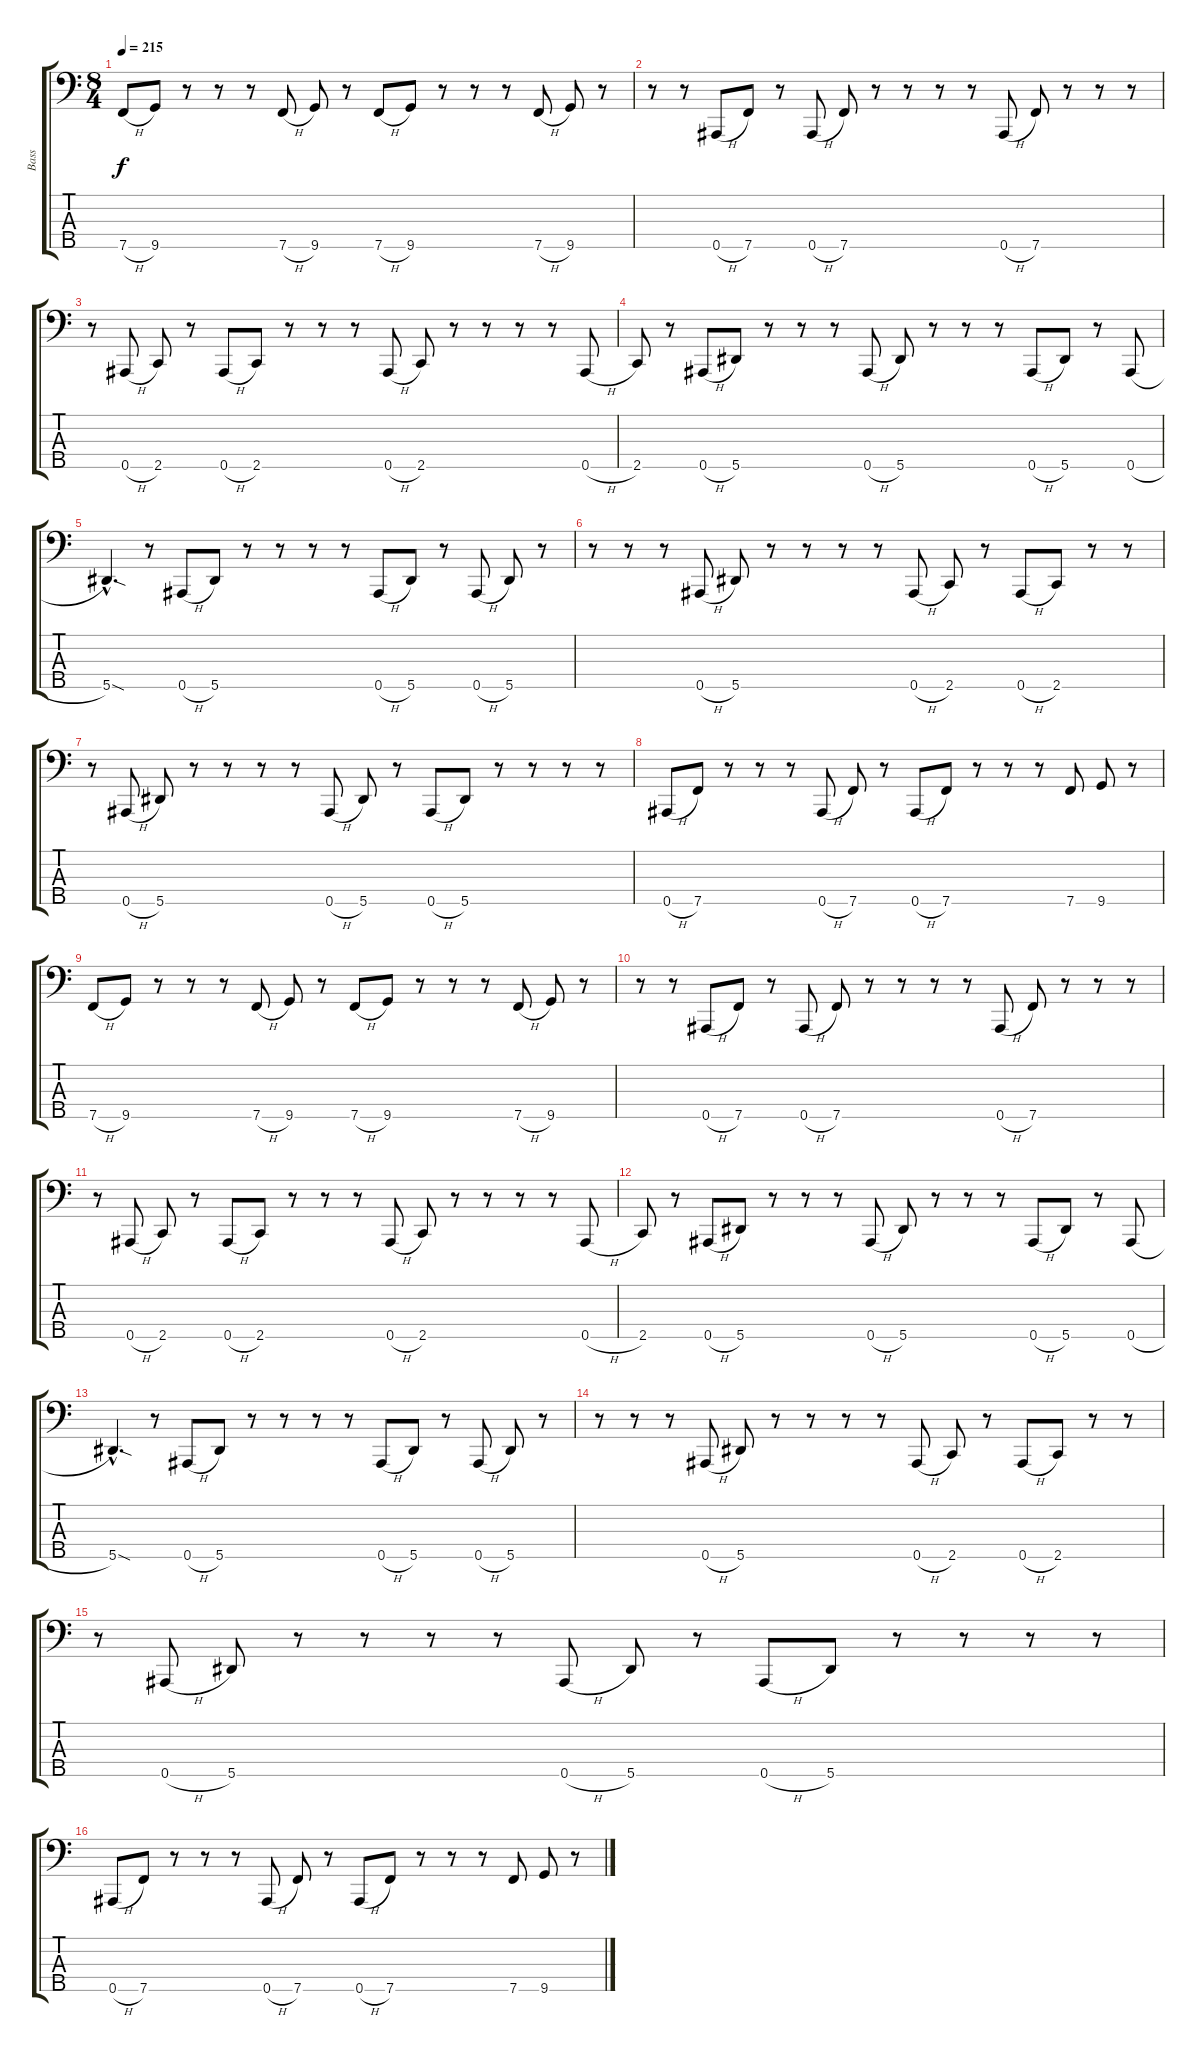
\track ("Bass" "Bass") {instrument electricbasspick}
\staff {score tabs}
\tuning (F2 Eb2 Bb1 F1 Bb0) {hide}
\ts (8 4)
\section ("" "")
\tempo 215
\clef f4
\ks c
7.5{h}.8{dy f} 9.5.8 r.8 r.8 r.8 7.5{h}.8 9.5.8 r.8 7.5{h}.8 9.5.8 r.8 r.8 r.8 7.5{h}.8 9.5.8 r.8 |
r.8 r.8 0.5{h}.8 7.5.8 r.8 0.5{h}.8 7.5.8 r.8 r.8 r.8 r.8 0.5{h}.8 7.5.8 r.8 r.8 r.8 |
r.8 0.5{h}.8 2.5.8 r.8 0.5{h}.8 2.5.8 r.8 r.8 r.8 0.5{h}.8 2.5.8 r.8 r.8 r.8 r.8 0.5{h}.8 |
2.5.8 r.8 0.5{h}.8 5.5.8 r.8 r.8 r.8 0.5{h}.8 5.5.8 r.8 r.8 r.8 0.5{h}.8 5.5.8 r.8 0.5{h}.8 |
5.5{sod hac}.4{d} r.8 0.5{h}.8 5.5.8 r.8 r.8 r.8 r.8 0.5{h}.8 5.5.8 r.8 0.5{h}.8 5.5.8 r.8 |
r.8 r.8 r.8 0.5{h}.8 5.5.8 r.8 r.8 r.8 r.8 0.5{h}.8 2.5.8 r.8 0.5{h}.8 2.5.8 r.8 r.8 |
r.8 0.5{h}.8 5.5.8 r.8 r.8 r.8 r.8 0.5{h}.8 5.5.8 r.8 0.5{h}.8 5.5.8 r.8 r.8 r.8 r.8 |
0.5{h}.8 7.5.8 r.8 r.8 r.8 0.5{h}.8 7.5.8 r.8 0.5{h}.8 7.5.8 r.8 r.8 r.8 7.5.8 9.5.8 r.8 |
7.5{h}.8 9.5.8 r.8 r.8 r.8 7.5{h}.8 9.5.8 r.8 7.5{h}.8 9.5.8 r.8 r.8 r.8 7.5{h}.8 9.5.8 r.8 |
r.8 r.8 0.5{h}.8 7.5.8 r.8 0.5{h}.8 7.5.8 r.8 r.8 r.8 r.8 0.5{h}.8 7.5.8 r.8 r.8 r.8 |
r.8 0.5{h}.8 2.5.8 r.8 0.5{h}.8 2.5.8 r.8 r.8 r.8 0.5{h}.8 2.5.8 r.8 r.8 r.8 r.8 0.5{h}.8 |
2.5.8 r.8 0.5{h}.8 5.5.8 r.8 r.8 r.8 0.5{h}.8 5.5.8 r.8 r.8 r.8 0.5{h}.8 5.5.8 r.8 0.5{h}.8 |
5.5{sod hac}.4{d} r.8 0.5{h}.8 5.5.8 r.8 r.8 r.8 r.8 0.5{h}.8 5.5.8 r.8 0.5{h}.8 5.5.8 r.8 |
r.8 r.8 r.8 0.5{h}.8 5.5.8 r.8 r.8 r.8 r.8 0.5{h}.8 2.5.8 r.8 0.5{h}.8 2.5.8 r.8 r.8 |
r.8 0.5{h}.8 5.5.8 r.8 r.8 r.8 r.8 0.5{h}.8 5.5.8 r.8 0.5{h}.8 5.5.8 r.8 r.8 r.8 r.8 |
0.5{h}.8 7.5.8 r.8 r.8 r.8 0.5{h}.8 7.5.8 r.8 0.5{h}.8 7.5.8 r.8 r.8 r.8 7.5.8 9.5.8 r.8
